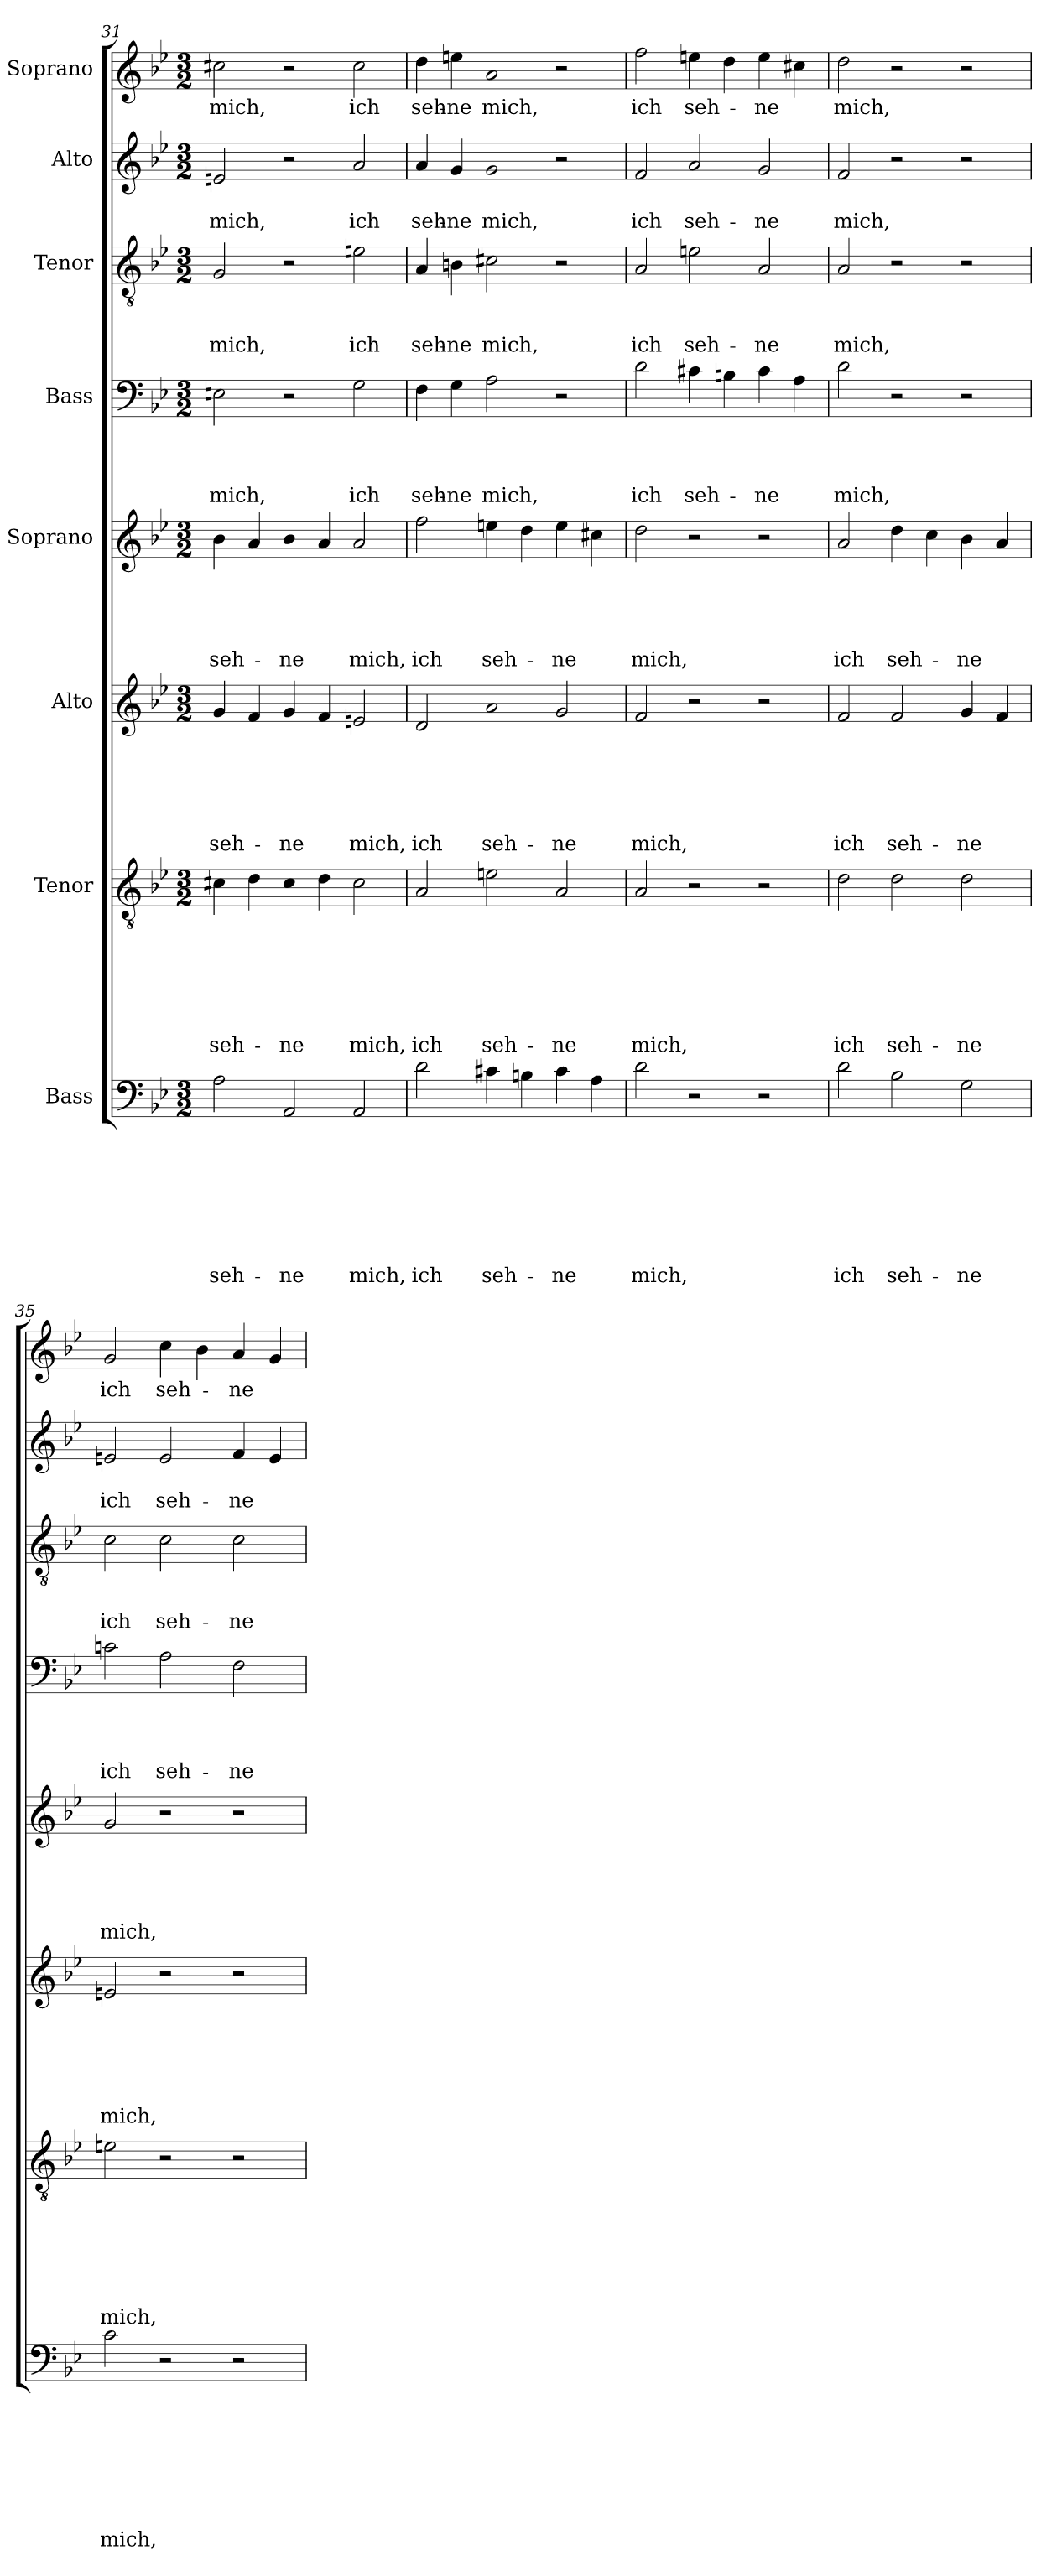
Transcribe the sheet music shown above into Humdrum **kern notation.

**kern	**text	**text	**text	**text	**text	**text	**text	**text	**kern	**text	**text	**text	**text	**text	**text	**text	**kern	**text	**text	**text	**text	**text	**text	**kern	**text	**text	**text	**text	**text	**kern	**text	**text	**text	**text	**kern	**text	**text	**text	**kern	**text	**text	**kern	**text
*part8	*part8	*part8	*part8	*part8	*part8	*part8	*part8	*part8	*part7	*part7	*part7	*part7	*part7	*part7	*part7	*part7	*part6	*part6	*part6	*part6	*part6	*part6	*part6	*part5	*part5	*part5	*part5	*part5	*part5	*part4	*part4	*part4	*part4	*part4	*part3	*part3	*part3	*part3	*part2	*part2	*part2	*part1	*part1
*staff8	*staff8	*staff8	*staff8	*staff8	*staff8	*staff8	*staff8	*staff8	*staff7	*staff7	*staff7	*staff7	*staff7	*staff7	*staff7	*staff7	*staff6	*staff6	*staff6	*staff6	*staff6	*staff6	*staff6	*staff5	*staff5	*staff5	*staff5	*staff5	*staff5	*staff4	*staff4	*staff4	*staff4	*staff4	*staff3	*staff3	*staff3	*staff3	*staff2	*staff2	*staff2	*staff1	*staff1
*I"Bass	*	*	*	*	*	*	*	*	*I"Tenor	*	*	*	*	*	*	*	*I"Alto	*	*	*	*	*	*	*I"Soprano	*	*	*	*	*	*I"Bass	*	*	*	*	*I"Tenor	*	*	*	*I"Alto	*	*	*I"Soprano	*
!!LO:PB:g=z
*clefF4	*	*	*	*	*	*	*	*	*clefGv2	*	*	*	*	*	*	*	*clefG2	*	*	*	*	*	*	*clefG2	*	*	*	*	*	*clefF4	*	*	*	*	*clefGv2	*	*	*	*clefG2	*	*	*clefG2	*
*k[b-e-]	*	*	*	*	*	*	*	*	*k[b-e-]	*	*	*	*	*	*	*	*k[b-e-]	*	*	*	*	*	*	*k[b-e-]	*	*	*	*	*	*k[b-e-]	*	*	*	*	*k[b-e-]	*	*	*	*k[b-e-]	*	*	*k[b-e-]	*
*B-:	*	*	*	*	*	*	*	*	*B-:	*	*	*	*	*	*	*	*B-:	*	*	*	*	*	*	*B-:	*	*	*	*	*	*B-:	*	*	*	*	*B-:	*	*	*	*B-:	*	*	*B-:	*
*M3/2	*	*	*	*	*	*	*	*	*M3/2	*	*	*	*	*	*	*	*M3/2	*	*	*	*	*	*	*M3/2	*	*	*	*	*	*M3/2	*	*	*	*	*M3/2	*	*	*	*M3/2	*	*	*M3/2	*
=31	=31	=31	=31	=31	=31	=31	=31	=31	=31	=31	=31	=31	=31	=31	=31	=31	=31	=31	=31	=31	=31	=31	=31	=31	=31	=31	=31	=31	=31	=31	=31	=31	=31	=31	=31	=31	=31	=31	=31	=31	=31	=31	=31
!	!	!	!	!	!	!	!	!LO:LY:b	!	!	!	!	!	!	!	!LO:LY:b	!	!	!	!	!	!	!LO:LY:b	!	!	!	!	!	!LO:LY:b	!	!	!	!	!LO:LY:b	!	!	!	!LO:LY:b	!	!	!LO:LY:b	!	!LO:LY:b
2A\	.	.	.	.	.	.	.	seh-	4c#X\	.	.	.	.	.	.	seh-	4g/	.	.	.	.	.	seh-	4b-\	.	.	.	.	seh-	2En\	.	.	.	mich,	2G/	.	.	mich,	2en/	.	mich,	2cc#X\	mich,
.	.	.	.	.	.	.	.	.	4d\	.	.	.	.	.	.	.	4f/	.	.	.	.	.	.	4a/	.	.	.	.	.	.	.	.	.	.	.	.	.	.	.	.	.	.	.
!	!	!	!	!	!	!	!	!LO:LY:b	!	!	!	!	!	!	!	!LO:LY:b	!	!	!	!	!	!	!LO:LY:b	!	!	!	!	!	!LO:LY:b	!	!	!	!	!	!	!	!	!	!	!	!	!	!
2AA/	.	.	.	.	.	.	.	-ne	4c#\	.	.	.	.	.	.	-ne	4g/	.	.	.	.	.	-ne	4b-\	.	.	.	.	-ne	2r	.	.	.	.	2r	.	.	.	2r	.	.	2r	.
.	.	.	.	.	.	.	.	.	4d\	.	.	.	.	.	.	.	4f/	.	.	.	.	.	.	4a/	.	.	.	.	.	.	.	.	.	.	.	.	.	.	.	.	.	.	.
!	!	!	!	!	!	!	!	!LO:LY:b	!	!	!	!	!	!	!	!LO:LY:b	!	!	!	!	!	!	!LO:LY:b	!	!	!	!	!	!LO:LY:b	!	!	!	!	!LO:LY:b	!	!	!	!LO:LY:b	!	!	!LO:LY:b	!	!LO:LY:b
2AA/	.	.	.	.	.	.	.	mich,	2c#\	.	.	.	.	.	.	mich,	2en/	.	.	.	.	.	mich,	2a/	.	.	.	.	mich,	2G\	.	.	.	ich	2en\	.	.	ich	2a/	.	ich	2cc#\	ich
=32	=32	=32	=32	=32	=32	=32	=32	=32	=32	=32	=32	=32	=32	=32	=32	=32	=32	=32	=32	=32	=32	=32	=32	=32	=32	=32	=32	=32	=32	=32	=32	=32	=32	=32	=32	=32	=32	=32	=32	=32	=32	=32	=32
!	!	!	!	!	!	!	!	!LO:LY:b	!	!	!	!	!	!	!	!LO:LY:b	!	!	!	!	!	!	!LO:LY:b	!	!	!	!	!	!LO:LY:b	!	!	!	!	!LO:LY:b	!	!	!	!LO:LY:b	!	!	!LO:LY:b	!	!LO:LY:b
2d\	.	.	.	.	.	.	.	ich	2A/	.	.	.	.	.	.	ich	2d/	.	.	.	.	.	ich	2ff\	.	.	.	.	ich	4F\	.	.	.	seh-	4A/	.	.	seh-	4a/	.	seh-	4dd\	seh-
!	!	!	!	!	!	!	!	!	!	!	!	!	!	!	!	!	!	!	!	!	!	!	!	!	!	!	!	!	!	!	!	!	!	!LO:LY:b	!	!	!	!LO:LY:b	!	!	!LO:LY:b	!	!LO:LY:b
.	.	.	.	.	.	.	.	.	.	.	.	.	.	.	.	.	.	.	.	.	.	.	.	.	.	.	.	.	.	4G\	.	.	.	-ne	4Bn\	.	.	-ne	4g/	.	-ne	4een\	-ne
!	!	!	!	!	!	!	!	!LO:LY:b	!	!	!	!	!	!	!	!LO:LY:b	!	!	!	!	!	!	!LO:LY:b	!	!	!	!	!	!LO:LY:b	!	!	!	!	!LO:LY:b	!	!	!	!LO:LY:b	!	!	!LO:LY:b	!	!LO:LY:b
4c#X\	.	.	.	.	.	.	.	seh-	2en\	.	.	.	.	.	.	seh-	2a/	.	.	.	.	.	seh-	4een\	.	.	.	.	seh-	2A\	.	.	.	mich,	2c#X\	.	.	mich,	2g/	.	mich,	2a/	mich,
4Bn\	.	.	.	.	.	.	.	.	.	.	.	.	.	.	.	.	.	.	.	.	.	.	.	4dd\	.	.	.	.	.	.	.	.	.	.	.	.	.	.	.	.	.	.	.
!	!	!	!	!	!	!	!	!LO:LY:b	!	!	!	!	!	!	!	!LO:LY:b	!	!	!	!	!	!	!LO:LY:b	!	!	!	!	!	!LO:LY:b	!	!	!	!	!	!	!	!	!	!	!	!	!	!
4c#\	.	.	.	.	.	.	.	-ne	2A/	.	.	.	.	.	.	-ne	2g/	.	.	.	.	.	-ne	4ee\	.	.	.	.	-ne	2r	.	.	.	.	2r	.	.	.	2r	.	.	2r	.
4A\	.	.	.	.	.	.	.	.	.	.	.	.	.	.	.	.	.	.	.	.	.	.	.	4cc#X\	.	.	.	.	.	.	.	.	.	.	.	.	.	.	.	.	.	.	.
=33	=33	=33	=33	=33	=33	=33	=33	=33	=33	=33	=33	=33	=33	=33	=33	=33	=33	=33	=33	=33	=33	=33	=33	=33	=33	=33	=33	=33	=33	=33	=33	=33	=33	=33	=33	=33	=33	=33	=33	=33	=33	=33	=33
!	!	!	!	!	!	!	!	!LO:LY:b	!	!	!	!	!	!	!	!LO:LY:b	!	!	!	!	!	!	!LO:LY:b	!	!	!	!	!	!LO:LY:b	!	!	!	!	!LO:LY:b	!	!	!	!LO:LY:b	!	!	!LO:LY:b	!	!LO:LY:b
2d\	.	.	.	.	.	.	.	mich,	2A/	.	.	.	.	.	.	mich,	2f/	.	.	.	.	.	mich,	2dd\	.	.	.	.	mich,	2d\	.	.	.	ich	2A/	.	.	ich	2f/	.	ich	2ff\	ich
!	!	!	!	!	!	!	!	!	!	!	!	!	!	!	!	!	!	!	!	!	!	!	!	!	!	!	!	!	!	!	!	!	!	!LO:LY:b	!	!	!	!LO:LY:b	!	!	!LO:LY:b	!	!LO:LY:b
2r	.	.	.	.	.	.	.	.	2r	.	.	.	.	.	.	.	2r	.	.	.	.	.	.	2r	.	.	.	.	.	4c#X\	.	.	.	seh-	2en\	.	.	seh-	2a/	.	seh-	4een\	seh-
.	.	.	.	.	.	.	.	.	.	.	.	.	.	.	.	.	.	.	.	.	.	.	.	.	.	.	.	.	.	4Bn\	.	.	.	.	.	.	.	.	.	.	.	4dd\	.
!	!	!	!	!	!	!	!	!	!	!	!	!	!	!	!	!	!	!	!	!	!	!	!	!	!	!	!	!	!	!	!	!	!	!LO:LY:b	!	!	!	!LO:LY:b	!	!	!LO:LY:b	!	!LO:LY:b
2r	.	.	.	.	.	.	.	.	2r	.	.	.	.	.	.	.	2r	.	.	.	.	.	.	2r	.	.	.	.	.	4c#\	.	.	.	-ne	2A/	.	.	-ne	2g/	.	-ne	4ee\	-ne
.	.	.	.	.	.	.	.	.	.	.	.	.	.	.	.	.	.	.	.	.	.	.	.	.	.	.	.	.	.	4A\	.	.	.	.	.	.	.	.	.	.	.	4cc#X\	.
=34	=34	=34	=34	=34	=34	=34	=34	=34	=34	=34	=34	=34	=34	=34	=34	=34	=34	=34	=34	=34	=34	=34	=34	=34	=34	=34	=34	=34	=34	=34	=34	=34	=34	=34	=34	=34	=34	=34	=34	=34	=34	=34	=34
!	!	!	!	!	!	!	!	!LO:LY:b	!	!	!	!	!	!	!	!LO:LY:b	!	!	!	!	!	!	!LO:LY:b	!	!	!	!	!	!LO:LY:b	!	!	!	!	!LO:LY:b	!	!	!	!LO:LY:b	!	!	!LO:LY:b	!	!LO:LY:b
2d\	.	.	.	.	.	.	.	ich	2d\	.	.	.	.	.	.	ich	2f/	.	.	.	.	.	ich	2a/	.	.	.	.	ich	2d\	.	.	.	mich,	2A/	.	.	mich,	2f/	.	mich,	2dd\	mich,
!	!	!	!	!	!	!	!	!LO:LY:b	!	!	!	!	!	!	!	!LO:LY:b	!	!	!	!	!	!	!LO:LY:b	!	!	!	!	!	!LO:LY:b	!	!	!	!	!	!	!	!	!	!	!	!	!	!
2B-\	.	.	.	.	.	.	.	seh-	2d\	.	.	.	.	.	.	seh-	2f/	.	.	.	.	.	seh-	4dd\	.	.	.	.	seh-	2r	.	.	.	.	2r	.	.	.	2r	.	.	2r	.
.	.	.	.	.	.	.	.	.	.	.	.	.	.	.	.	.	.	.	.	.	.	.	.	4cc\	.	.	.	.	.	.	.	.	.	.	.	.	.	.	.	.	.	.	.
!	!	!	!	!	!	!	!	!LO:LY:b	!	!	!	!	!	!	!	!LO:LY:b	!	!	!	!	!	!	!LO:LY:b	!	!	!	!	!	!LO:LY:b	!	!	!	!	!	!	!	!	!	!	!	!	!	!
2G\	.	.	.	.	.	.	.	-ne	2d\	.	.	.	.	.	.	-ne	4g/	.	.	.	.	.	-ne	4b-\	.	.	.	.	-ne	2r	.	.	.	.	2r	.	.	.	2r	.	.	2r	.
.	.	.	.	.	.	.	.	.	.	.	.	.	.	.	.	.	4f/	.	.	.	.	.	.	4a/	.	.	.	.	.	.	.	.	.	.	.	.	.	.	.	.	.	.	.
=35	=35	=35	=35	=35	=35	=35	=35	=35	=35	=35	=35	=35	=35	=35	=35	=35	=35	=35	=35	=35	=35	=35	=35	=35	=35	=35	=35	=35	=35	=35	=35	=35	=35	=35	=35	=35	=35	=35	=35	=35	=35	=35	=35
!	!	!	!	!	!	!	!	!LO:LY:b	!	!	!	!	!	!	!	!LO:LY:b	!	!	!	!	!	!	!LO:LY:b	!	!	!	!	!	!LO:LY:b	!	!	!	!	!LO:LY:b	!	!	!	!LO:LY:b	!	!	!LO:LY:b	!	!LO:LY:b
2c\	.	.	.	.	.	.	.	mich,	2en\	.	.	.	.	.	.	mich,	2en/	.	.	.	.	.	mich,	2g/	.	.	.	.	mich,	2cn\	.	.	.	ich	2c\	.	.	ich	2en/	.	ich	2g/	ich
!	!	!	!	!	!	!	!	!	!	!	!	!	!	!	!	!	!	!	!	!	!	!	!	!	!	!	!	!	!	!	!	!	!	!LO:LY:b	!	!	!	!LO:LY:b	!	!	!LO:LY:b	!	!LO:LY:b
2r	.	.	.	.	.	.	.	.	2r	.	.	.	.	.	.	.	2r	.	.	.	.	.	.	2r	.	.	.	.	.	2A\	.	.	.	seh-	2c\	.	.	seh-	2e/	.	seh-	4cc\	seh-
.	.	.	.	.	.	.	.	.	.	.	.	.	.	.	.	.	.	.	.	.	.	.	.	.	.	.	.	.	.	.	.	.	.	.	.	.	.	.	.	.	.	4b-\	.
!	!	!	!	!	!	!	!	!	!	!	!	!	!	!	!	!	!	!	!	!	!	!	!	!	!	!	!	!	!	!	!	!	!	!LO:LY:b	!	!	!	!LO:LY:b	!	!	!LO:LY:b	!	!LO:LY:b
2r	.	.	.	.	.	.	.	.	2r	.	.	.	.	.	.	.	2r	.	.	.	.	.	.	2r	.	.	.	.	.	2F\	.	.	.	-ne	2c\	.	.	-ne	4f/	.	-ne	4a/	-ne
.	.	.	.	.	.	.	.	.	.	.	.	.	.	.	.	.	.	.	.	.	.	.	.	.	.	.	.	.	.	.	.	.	.	.	.	.	.	.	4e/	.	.	4g/	.
=	=	=	=	=	=	=	=	=	=	=	=	=	=	=	=	=	=	=	=	=	=	=	=	=	=	=	=	=	=	=	=	=	=	=	=	=	=	=	=	=	=	=	=
*-	*-	*-	*-	*-	*-	*-	*-	*-	*-	*-	*-	*-	*-	*-	*-	*-	*-	*-	*-	*-	*-	*-	*-	*-	*-	*-	*-	*-	*-	*-	*-	*-	*-	*-	*-	*-	*-	*-	*-	*-	*-	*-	*-
